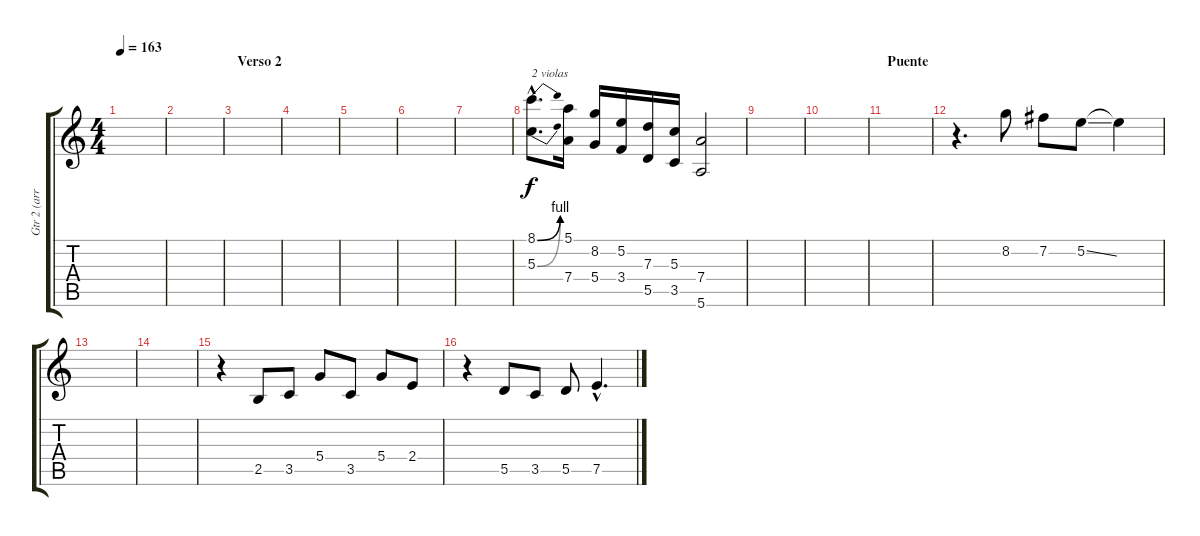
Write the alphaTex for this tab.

\track ("Gtr 2 (arreglos y base)" "Gtr 2 (arr") {instrument distortionguitar}
\staff {score tabs}
\tuning (E4 B3 G3 D3 A2 E2) {hide}
\ts (4 4)
\tempo 163
\clef g2
\ks c
|
|
\section ("" "Verso 2")
|
|
|
|
|
(8.1{be (bend 0 0 60 4) hac} 5.3{be (bend 0 0 60 4) hac}).8{d txt "2 violas"} (5.1 7.4).16 (8.2 5.4).16 (5.2 3.4).16 (7.3 5.5).16 (5.3 3.5).16 (7.4 5.6).2 |
|
|
\section ("" "Puente")
|
r.4{d} 8.2.8 7.2.8 5.2{ss}.8 5.2{t}.4 |
|
|
r.4 2.5.8 3.5.8 5.4.8 3.5.8 5.4.8 2.4.8 |
r.4 5.5.8 3.5.8 5.5.8 7.5{hac}.4{d}
